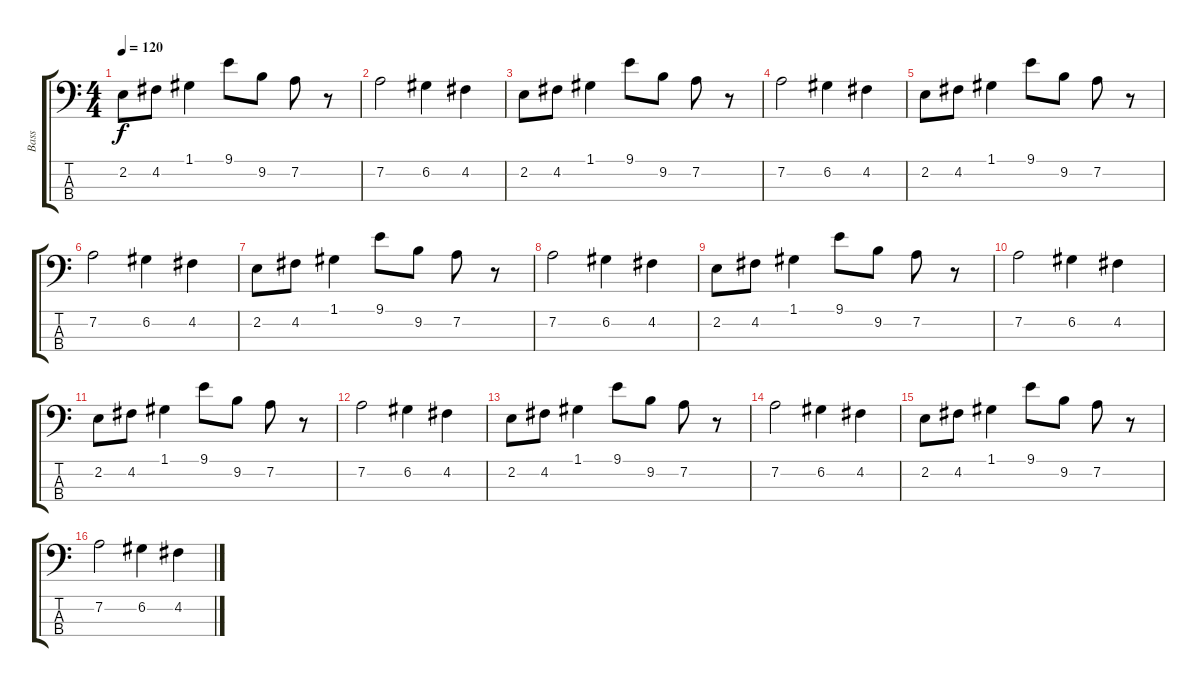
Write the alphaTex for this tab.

\track ("Bass" "Bass") {instrument electricbassfinger}
\staff {score tabs}
\tuning (G2 D2 A1 E1) {hide}
\ts (4 4)
\tempo 120
\clef f4
\ks c
2.2.8{dy f} 4.2.8 1.1.4 9.1.8 9.2.8 7.2.8 r.8 |
7.2.2 6.2.4 4.2.4 |
2.2.8 4.2.8 1.1.4 9.1.8 9.2.8 7.2.8 r.8 |
7.2.2 6.2.4 4.2.4 |
2.2.8 4.2.8 1.1.4 9.1.8 9.2.8 7.2.8 r.8 |
7.2.2 6.2.4 4.2.4 |
2.2.8 4.2.8 1.1.4 9.1.8 9.2.8 7.2.8 r.8 |
7.2.2 6.2.4 4.2.4 |
2.2.8 4.2.8 1.1.4 9.1.8 9.2.8 7.2.8 r.8 |
7.2.2 6.2.4 4.2.4 |
2.2.8 4.2.8 1.1.4 9.1.8 9.2.8 7.2.8 r.8 |
7.2.2 6.2.4 4.2.4 |
2.2.8{volume 9} 4.2.8{volume 9} 1.1.4{volume 8} 9.1.8{volume 8} 9.2.8{volume 8} 7.2.8{volume 8} r.8 |
7.2.2{volume 8} 6.2.4{volume 7} 4.2.4{volume 6} |
2.2.8{volume 6} 4.2.8{volume 6} 1.1.4{volume 6} 9.1.8{volume 5} 9.2.8{volume 5} 7.2.8{volume 5} r.8 |
7.2.2{volume 5} 6.2.4{volume 4} 4.2.4{volume 3}
